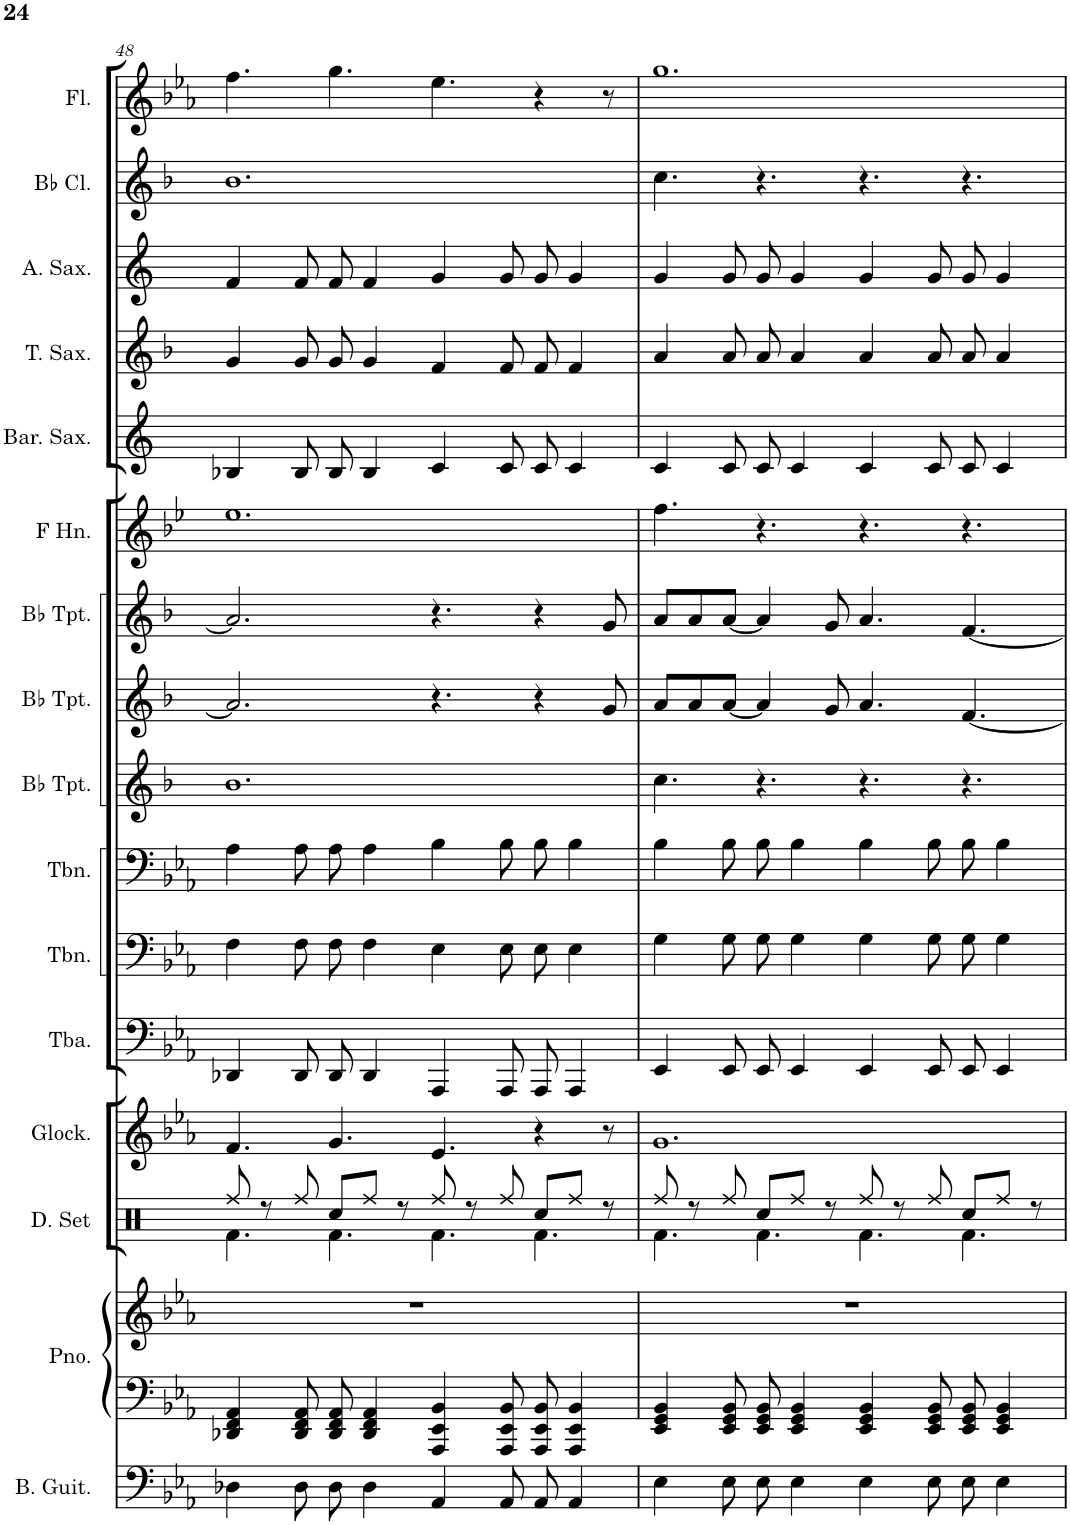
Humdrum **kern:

**kern	**kern	**kern	**kern	**kern	**kern	**kern	**kern	**kern	**kern	**kern	**kern	**kern	**kern	**kern	**kern	**kern
*part16	*part15	*part15	*part14	*part13	*part12	*part11	*part10	*part9	*part8	*part7	*part6	*part5	*part4	*part3	*part2	*part1
*staff17	*staff16	*staff15	*staff14	*staff13	*staff12	*staff11	*staff10	*staff9	*staff8	*staff7	*staff6	*staff5	*staff4	*staff3	*staff2	*staff1
*I"Bass Guitar	*I"Piano	*	*I"Drumset	*I"Glockenspiel	*I"Tuba	*I"Trombone	*I"Trombone	*I"Bb Trumpet	*I"Bb Trumpet	*I"Bb Trumpet	*I"Horn in F	*I"Baritone Saxophone	*I"Tenor Saxophone	*I"Alto Saxophone	*I"Bb Clarinet	*I"Flute
*I'B. Guit.	*I'Pno.	*	*I'D. Set	*I'Glock.	*I'Tba.	*I'Tbn.	*I'Tbn.	*I'Bb Tpt.	*I'Bb Tpt.	*I'Bb Tpt.	*	*I'Bar. Sax.	*I'T. Sax.	*I'A. Sax.	*I'Bb Cl.	*I'Fl.
!!LO:PB:g=z
*clefF4	*clefF4	*clefG2	*clefX	*clefG2	*clefF4	*clefF4	*clefF4	*clefG2	*clefG2	*clefG2	*clefG2	*clefG2	*clefG2	*clefG2	*clefG2	*clefG2
*Trd7c12	*	*	*	*Trd-14c-24	*	*	*	*Trd1c2	*Trd1c2	*Trd1c2	*Trd4c7	*Trd12c21	*Trd8c14	*Trd5c9	*Trd1c2	*
*k[b-e-a-]	*k[b-e-a-]	*k[b-e-a-]	*k[]	*k[b-e-a-]	*k[b-e-a-]	*k[b-e-a-]	*k[b-e-a-]	*k[b-]	*k[b-]	*k[b-]	*k[b-e-]	*k[]	*k[b-]	*k[]	*k[b-]	*k[b-e-a-]
*M12/8	*M12/8	*M12/8	*M12/8	*M12/8	*M12/8	*M12/8	*M12/8	*M12/8	*M12/8	*M12/8	*M12/8	*M12/8	*M12/8	*M12/8	*M12/8	*M12/8
=48	=48	=48	=48	=48	=48	=48	=48	=48	=48	=48	=48	=48	=48	=48	=48	=48
*	*	*	*^	*	*	*	*	*	*	*	*	*	*	*	*	*
4D-X\	4DD-X/ 4FF/ 4AA-/	1.r	8Rff/	4.Rf\	4.f/	4DD-X/	4F\	4A-\	1.b-	2.a/]	2.a/]	1.ee-	4B-X/	4g/	4f/	1.b-	4.ff\
.	.	.	8r	.	.	.	.	.	.	.	.	.	.	.	.	.	.
8D-\	8DD-/ 8FF/ 8AA-/	.	8Rff/	.	.	8DD-/	8F\	8A-\	.	.	.	.	8B-/	8g/	8f/	.	.
8D-\	8DD-/ 8FF/ 8AA-/	.	8Rcc/L	4.Rf\	4.g/	8DD-/	8F\	8A-\	.	.	.	.	8B-/	8g/	8f/	.	4.gg\
4D-\	4DD-/ 4FF/ 4AA-/	.	8Rff/J	.	.	4DD-/	4F\	4A-\	.	.	.	.	4B-/	4g/	4f/	.	.
.	.	.	8r	.	.	.	.	.	.	.	.	.	.	.	.	.	.
4AA-/	4AAA-/ 4EE-/ 4BB-/	.	8Rff/	4.Rf\	4.e-/	4AAA-/	4E-\	4B-\	.	4.r	4.r	.	4c/	4f/	4g/	.	4.ee-\
.	.	.	8r	.	.	.	.	.	.	.	.	.	.	.	.	.	.
8AA-/	8AAA-/ 8EE-/ 8BB-/	.	8Rff/	.	.	8AAA-/	8E-\	8B-\	.	.	.	.	8c/	8f/	8g/	.	.
8AA-/	8AAA-/ 8EE-/ 8BB-/	.	8Rcc/L	4.Rf\	4r	8AAA-/	8E-\	8B-\	.	4r	4r	.	8c/	8f/	8g/	.	4r
4AA-/	4AAA-/ 4EE-/ 4BB-/	.	8Rff/J	.	.	4AAA-/	4E-\	4B-\	.	.	.	.	4c/	4f/	4g/	.	.
.	.	.	8r	.	8r	.	.	.	.	8g/	8g/	.	.	.	.	.	8r
=49	=49	=49	=49	=49	=49	=49	=49	=49	=49	=49	=49	=49	=49	=49	=49	=49	=49
4E-\	4EE-/ 4GG/ 4BB-/	1.r	8Rff/	4.Rf\	1.g	4EE-/	4G\	4B-\	4.cc\	8a/L	8a/L	4.ff\	4c/	4a/	4g/	4.cc\	1.gg
.	.	.	8r	.	.	.	.	.	.	8a/	8a/	.	.	.	.	.	.
8E-\	8EE-/ 8GG/ 8BB-/	.	8Rff/	.	.	8EE-/	8G\	8B-\	.	[8a/J	[8a/J	.	8c/	8a/	8g/	.	.
8E-\	8EE-/ 8GG/ 8BB-/	.	8Rcc/L	4.Rf\	.	8EE-/	8G\	8B-\	4.r	4a/]	4a/]	4.r	8c/	8a/	8g/	4.r	.
4E-\	4EE-/ 4GG/ 4BB-/	.	8Rff/J	.	.	4EE-/	4G\	4B-\	.	.	.	.	4c/	4a/	4g/	.	.
.	.	.	8r	.	.	.	.	.	.	8g/	8g/	.	.	.	.	.	.
4E-\	4EE-/ 4GG/ 4BB-/	.	8Rff/	4.Rf\	.	4EE-/	4G\	4B-\	4.r	4.a/	4.a/	4.r	4c/	4a/	4g/	4.r	.
.	.	.	8r	.	.	.	.	.	.	.	.	.	.	.	.	.	.
8E-\	8EE-/ 8GG/ 8BB-/	.	8Rff/	.	.	8EE-/	8G\	8B-\	.	.	.	.	8c/	8a/	8g/	.	.
8E-\	8EE-/ 8GG/ 8BB-/	.	8Rcc/L	4.Rf\	.	8EE-/	8G\	8B-\	4.r	[4.f/	[4.f/	4.r	8c/	8a/	8g/	4.r	.
4E-\	4EE-/ 4GG/ 4BB-/	.	8Rff/J	.	.	4EE-/	4G\	4B-\	.	.	.	.	4c/	4a/	4g/	.	.
.	.	.	8r	.	.	.	.	.	.	.	.	.	.	.	.	.	.
*	*	*	*v	*v	*	*	*	*	*	*	*	*	*	*	*	*	*
=	=	=	=	=	=	=	=	=	=	=	=	=	=	=	=	=
*-	*-	*-	*-	*-	*-	*-	*-	*-	*-	*-	*-	*-	*-	*-	*-	*-
